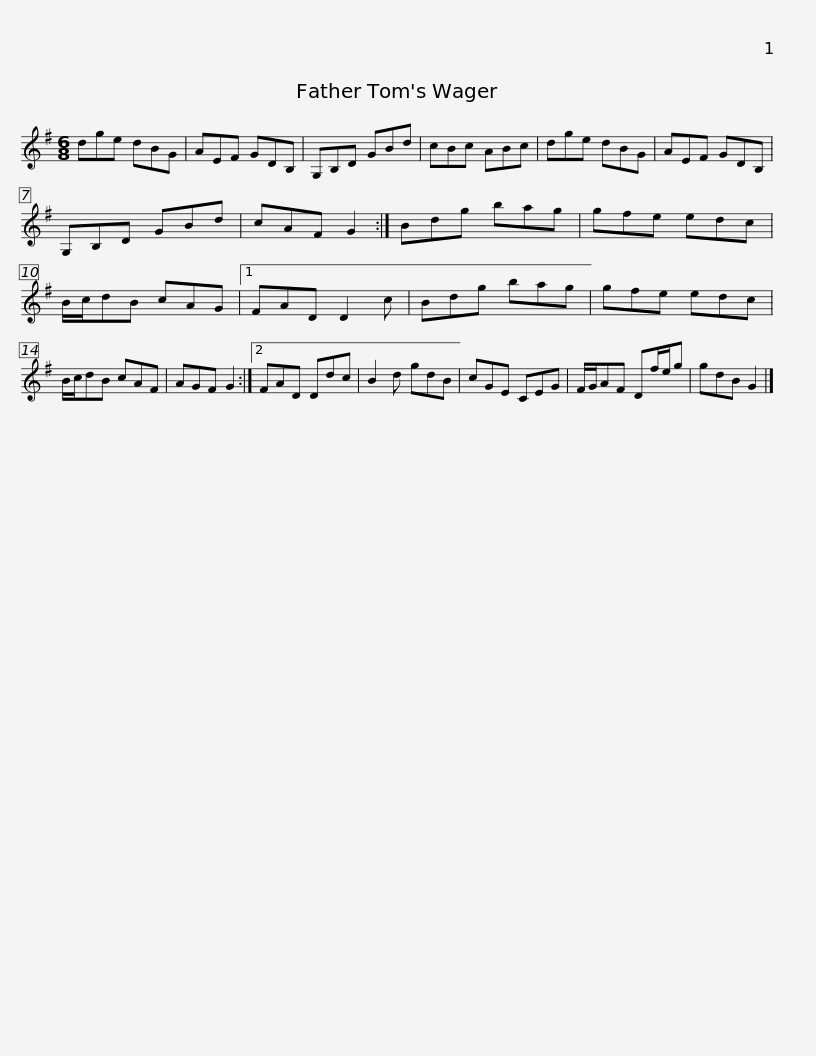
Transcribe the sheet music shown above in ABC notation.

X:1
L:1/8
M:6/8
I:linebreak $
K:G
V:1 treble
V:1
 dge dBG | AEF GDB, | G,B,D GBd | cBc ABc | dge dBG | %5
 AEF GDB, | G,B,D GBd |$ cAF G2 :| Bdg bag | gfe edc | %10
 B/c/dB cAG |1 FAD D2 c | Bdg bag | gfe edc |$ B/c/dB cAF | %15
 AGF G2 :|2 FAD Ddc | B2 d gdB | cGE CEG | F/G/AF Df/e/g | %20
 gdB G2 |] %21
